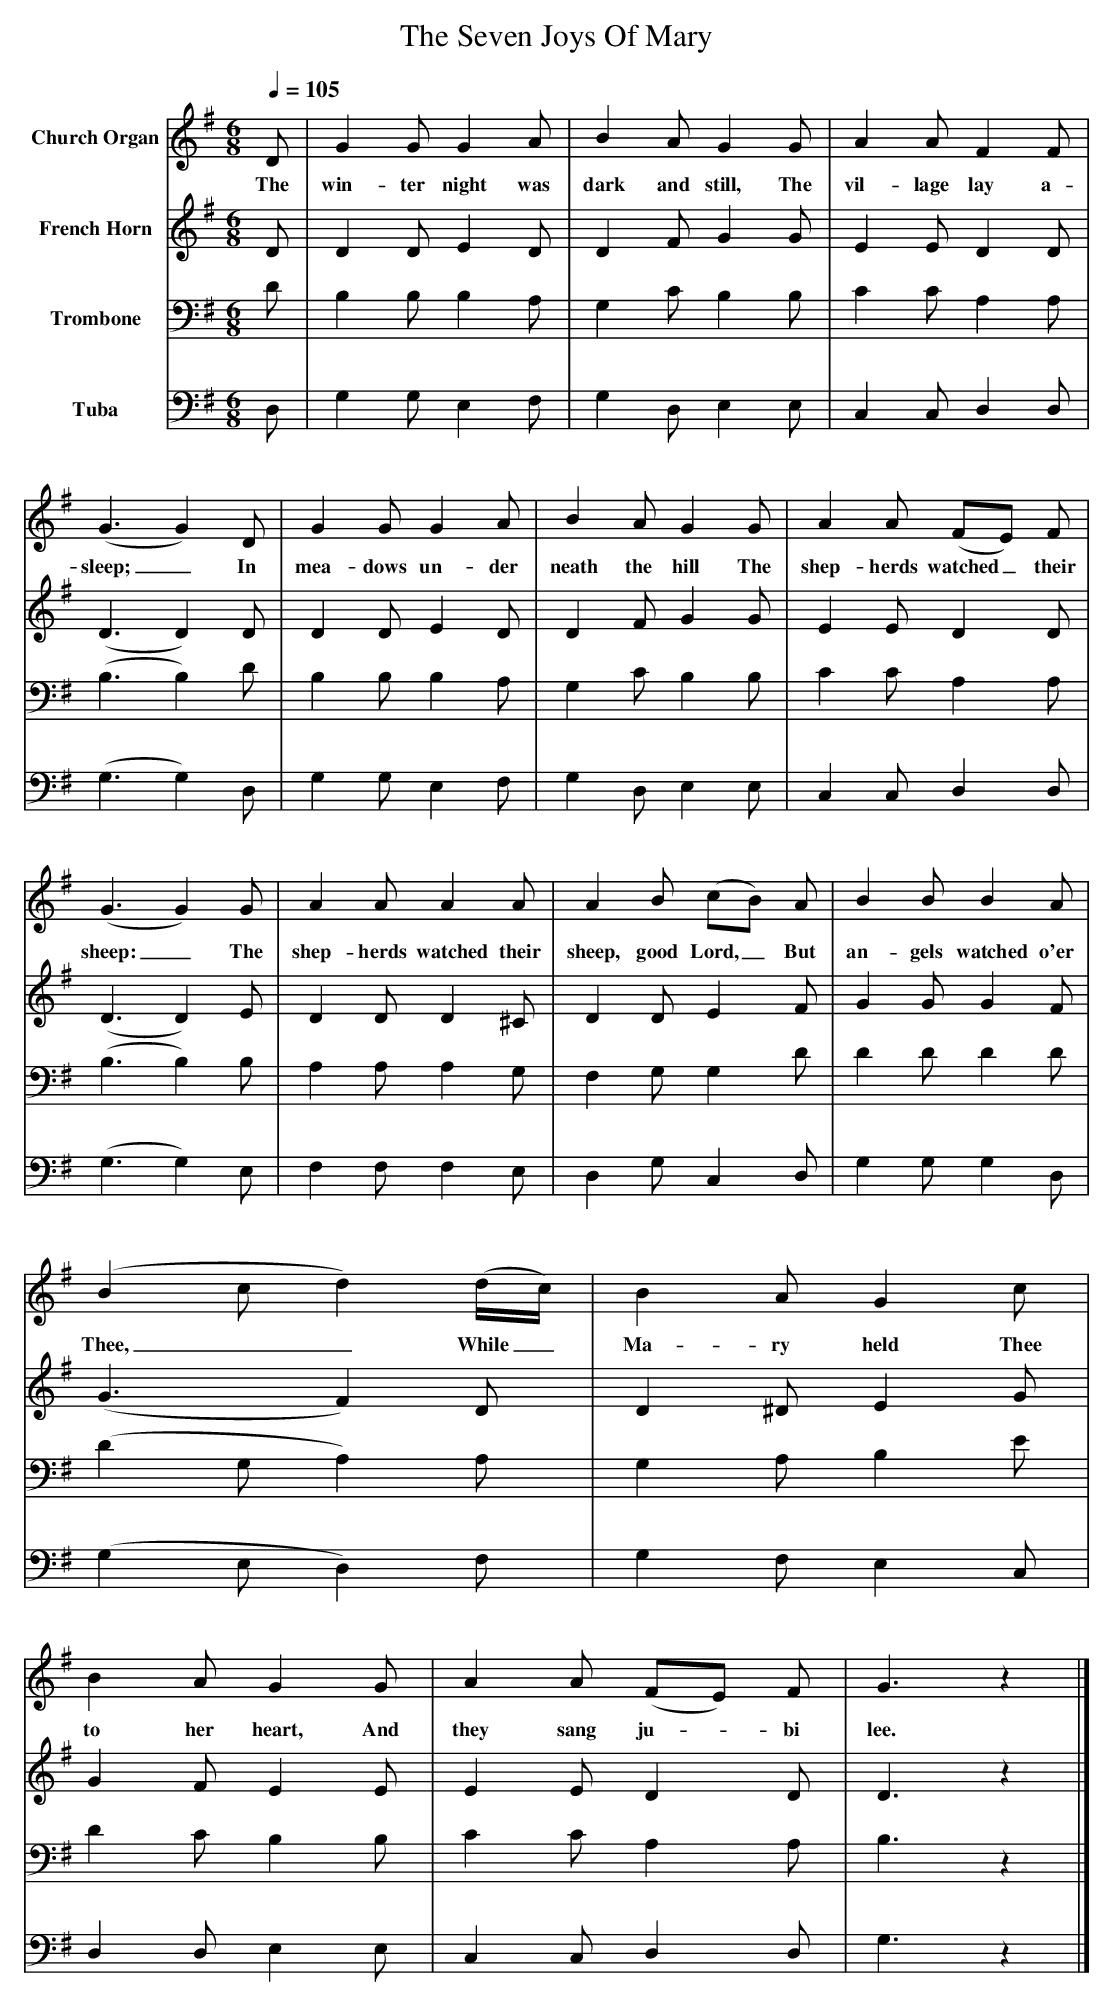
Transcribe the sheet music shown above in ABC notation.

X:1
T: The Seven Joys Of Mary
L: 1/4
M: 6/8
Q: 1/4=105
V: P1 name="Church Organ"
V: P2 name="French Horn"
V: P3 name="Trombone"
V: P4 name="Tuba"
K: G
[V: P1]  D/ | G G/ G A/ | B A/ G G/ | A A/ F F/ | (G3/ G) D/ | G G/ G A/ | B A/ G G/ | A A/ (F/E/) F/ | (G3/ G) G/ | A A/ A A/ | A B/ (c/B/) A/ | B B/ B A/ | (B c/ d) (d/4c/4) | B A/ G c/ | B A/ G G/ | A A/ (F/E/) F/ | G3/z|]
w: The win- ter night was dark and still, The vil- lage lay a- sleep;_ In mea- dows un- der neath the hill The shep- herds watched_ their sheep:_ The shep- herds watched their sheep, good Lord,_ But an- gels watched o'er Thee,__ While_ Ma- ry held Thee to her heart, And they sang ju-_ bi lee.
[V: P2]  D/ | D D/ E D/ | D F/ G G/ | E E/ D D/ | (D3/ D) D/ | D D/ E D/ | D F/ G G/ | E E/ D D/ | (D3/ D) E/ | D D/ D ^C/ | D D/ E F/ | G G/ G F/ | (G3/ F) D/ | D ^D/ E G/ | G F/ E E/ | E E/ D D/ | D3/z|]
[V: P3]  D/ | B, B,/ B, A,/ | G, C/ B, B,/ | C C/ A, A,/ | (B,3/ B,) D/ | B, B,/ B, A,/ | G, C/ B, B,/ | C C/ A, A,/ | (B,3/ B,) B,/ | A, A,/ A, G,/ | F, G,/ G, D/ | D D/ D D/ | (D G,/ A,) A,/ | G, A,/ B, E/ | D C/ B, B,/ | C C/ A, A,/ | B,3/z|]
[V: P4]  D,/ | G, G,/ E, F,/ | G, D,/ E, E,/ | C, C,/ D, D,/ | (G,3/ G,) D,/ | G, G,/ E, F,/ | G, D,/ E, E,/ | C, C,/ D, D,/ | (G,3/ G,) E,/ | F, F,/ F, E,/ | D, G,/ C, D,/ | G, G,/ G, D,/ | (G, E,/ D,) F,/ | G, F,/ E, C,/ | D, D,/ E, E,/ | C, C,/ D, D,/ | G,3/z|]
